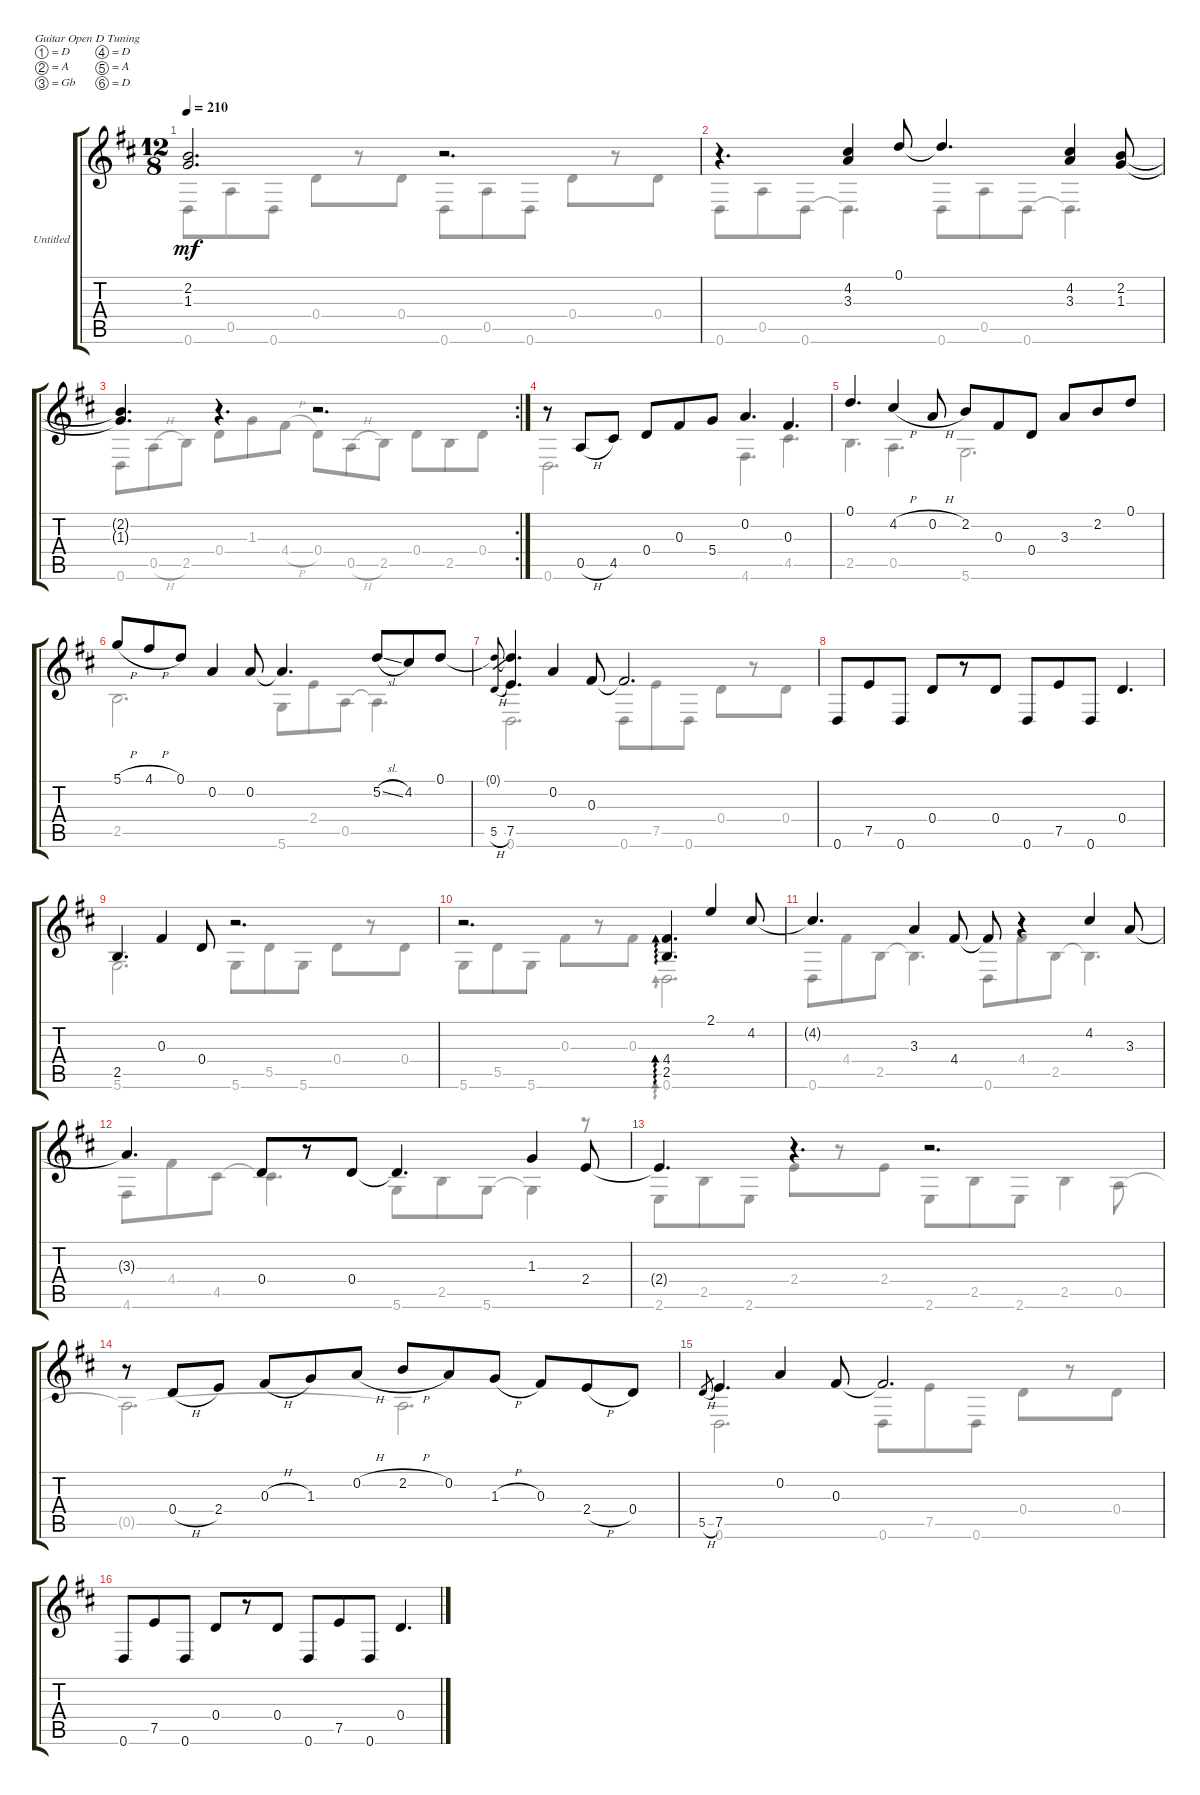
\bracketExtendMode groupsimilarinstruments
\firstSystemTrackNameOrientation horizontal
\otherSystemsTrackNameOrientation horizontal
\track ("Untitled" "Untitled") {instrument acousticguitarsteel}
\staff {score tabs}
\tuning (D4 A3 Gb3 D3 A2 D2)
\voice
\ts (12 8)
\tempo 210
\clef g2
\ks d
(2.2{t} 1.3{t}).2{d dy mf} r.2{d} |
r.4{d} (4.2 3.3).4 0.1.8 0.1{t}.4{d} (4.2 3.3).4 (2.2 1.3).8 |
\rc 2
(2.2{t} 1.3{t}).4{d} r.4{d} r.2{d} |
r.8 0.5{h}.8 4.5.8 0.4.8 0.3.8 5.4.8 0.2.4{d} 0.3.4{d} |
0.1.4{d} 4.2{h}.4 0.2{h}.8 2.2.8 0.3.8 0.4.8 3.3.8 2.2.8 0.1.8 |
5.1{h}.8 4.1{h}.8 0.1.8 0.2.4 0.2.8 0.2{t}.4{d} 5.2{sl}.8 4.2.8 0.1.8 |
(0.1{t} 5.5{h}).8{gr} (0.1{t} 7.5).4{d} 0.2.4 0.3.8 0.3{t}.2{d} |
0.6.8 7.5.8 0.6.8 0.4.8 r.8 0.4.8 0.6.8 7.5.8 0.6.8 0.4.4{d} |
2.5.4{d} 0.3.4 0.4.8 r.2{d} |
r.2{d} (4.4 2.5).4{d ad 0} 2.1.4 4.2.8 |
4.2{t}.4{d} 3.3.4 4.4.8 4.4{t}.8 r.4 4.2.4 3.3.8 |
3.3{t}.4{d} 0.4.8 r.8 0.4.8 0.4{t}.4{d} 1.3.4 2.4.8 |
2.4{t}.4{d} r.4{d} r.2{d} |
r.8 0.4{h}.8 2.4.8 0.3{h}.8 1.3.8 0.2{h}.8 2.2{h}.8 0.2.8 1.3{h}.8 0.3.8 2.4{h}.8 0.4.8 |
5.5{h}.8{gr} 7.5.4{d} 0.2.4 0.3.8 0.3{t}.2{d} |
0.6.8 7.5.8 0.6.8 0.4.8 r.8 0.4.8 0.6.8 7.5.8 0.6.8 0.4.4{d}
\voice
\clef g2
\ottava regular
\simile none
\ks d
0.6.8{dy mf} 0.5.8 0.6.8 0.4.8 r.8 0.4.8 0.6.8 0.5.8 0.6.8 0.4.8 r.8 0.4.8 |
0.6.8 0.5.8 0.6.8 0.6{t}.4{d} 0.6.8 0.5.8 0.6.8 0.6{t}.4{d} |
0.6.8 0.5{h}.8 2.5.8 0.4.8 1.3.8 4.4{h}.8 0.4.8 0.5{h}.8 2.5.8 0.4.8 2.5.8 0.4.8 |
0.6.2{d} 4.6.4{d} 4.5.4{d} |
2.5.4{d} 0.5.4{d} 5.6.2{d} |
2.5.2{d} 5.6.8 2.4.8 0.5.8 0.5{t}.4{d} |
0.6.2{d} 0.6.8 7.5.8 0.6.8 0.4.8 r.8 0.4.8 |
|
5.6.2{d} 5.6.8 5.5.8 5.6.8 0.4.8 r.8 0.4.8 |
5.6.8 5.5.8 5.6.8 0.3.8 r.8 0.3.8 0.6.2{d ad 0} |
0.6.8 4.4.8 2.5.8 2.5{t}.4{d} 0.6.8 4.4.8 2.5.8 2.5{t}.4{d} |
4.6.8 4.4.8 4.5.8 4.5{t}.4{d} 5.6.8 2.5.8 5.6.8 5.6{t}.4 r.8 |
2.6.8 2.5.8 2.6.8 2.4.8 r.8 2.4.8 2.6.8 2.5.8 2.6.8 2.5.4 0.5.8 |
0.5{t}.2{d} 0.5{t}.2{d} |
0.6.2{d} 0.6.8 7.5.8 0.6.8 0.4.8 r.8 0.4.8 |
